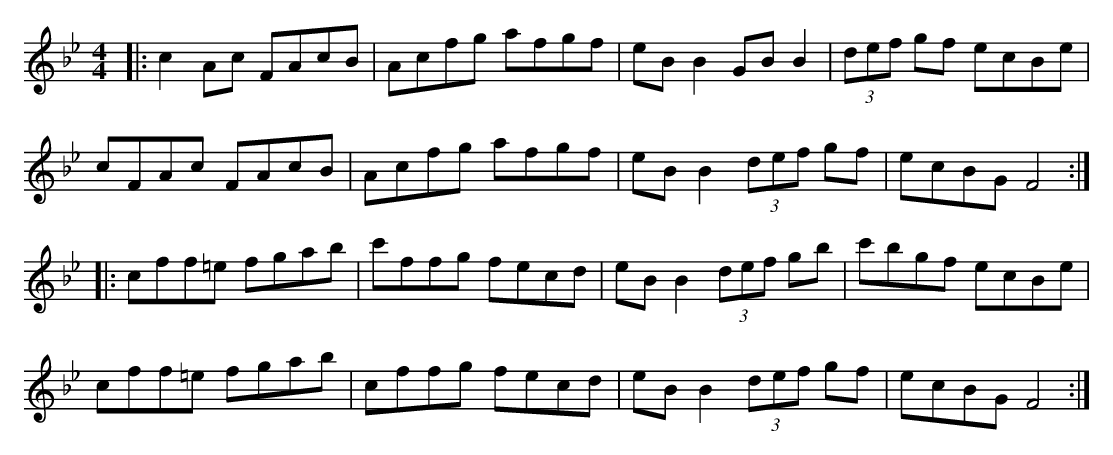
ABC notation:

X:1
M:4/4
K:Gmin
|:c2 Ac FAcB|Acfg afgf|eB B2 GB B2|(3def gf ecBe|
cFAc FAcB|Acfg afgf|eB B2 (3def gf|ecBG F4:|
|:cff=e fgab|c'ffg fecd|eB B2 (3def gb|c'bgf ecBe|
cff=e fgab|cffg fecd|eB B2 (3def gf|ecBG F4:|
